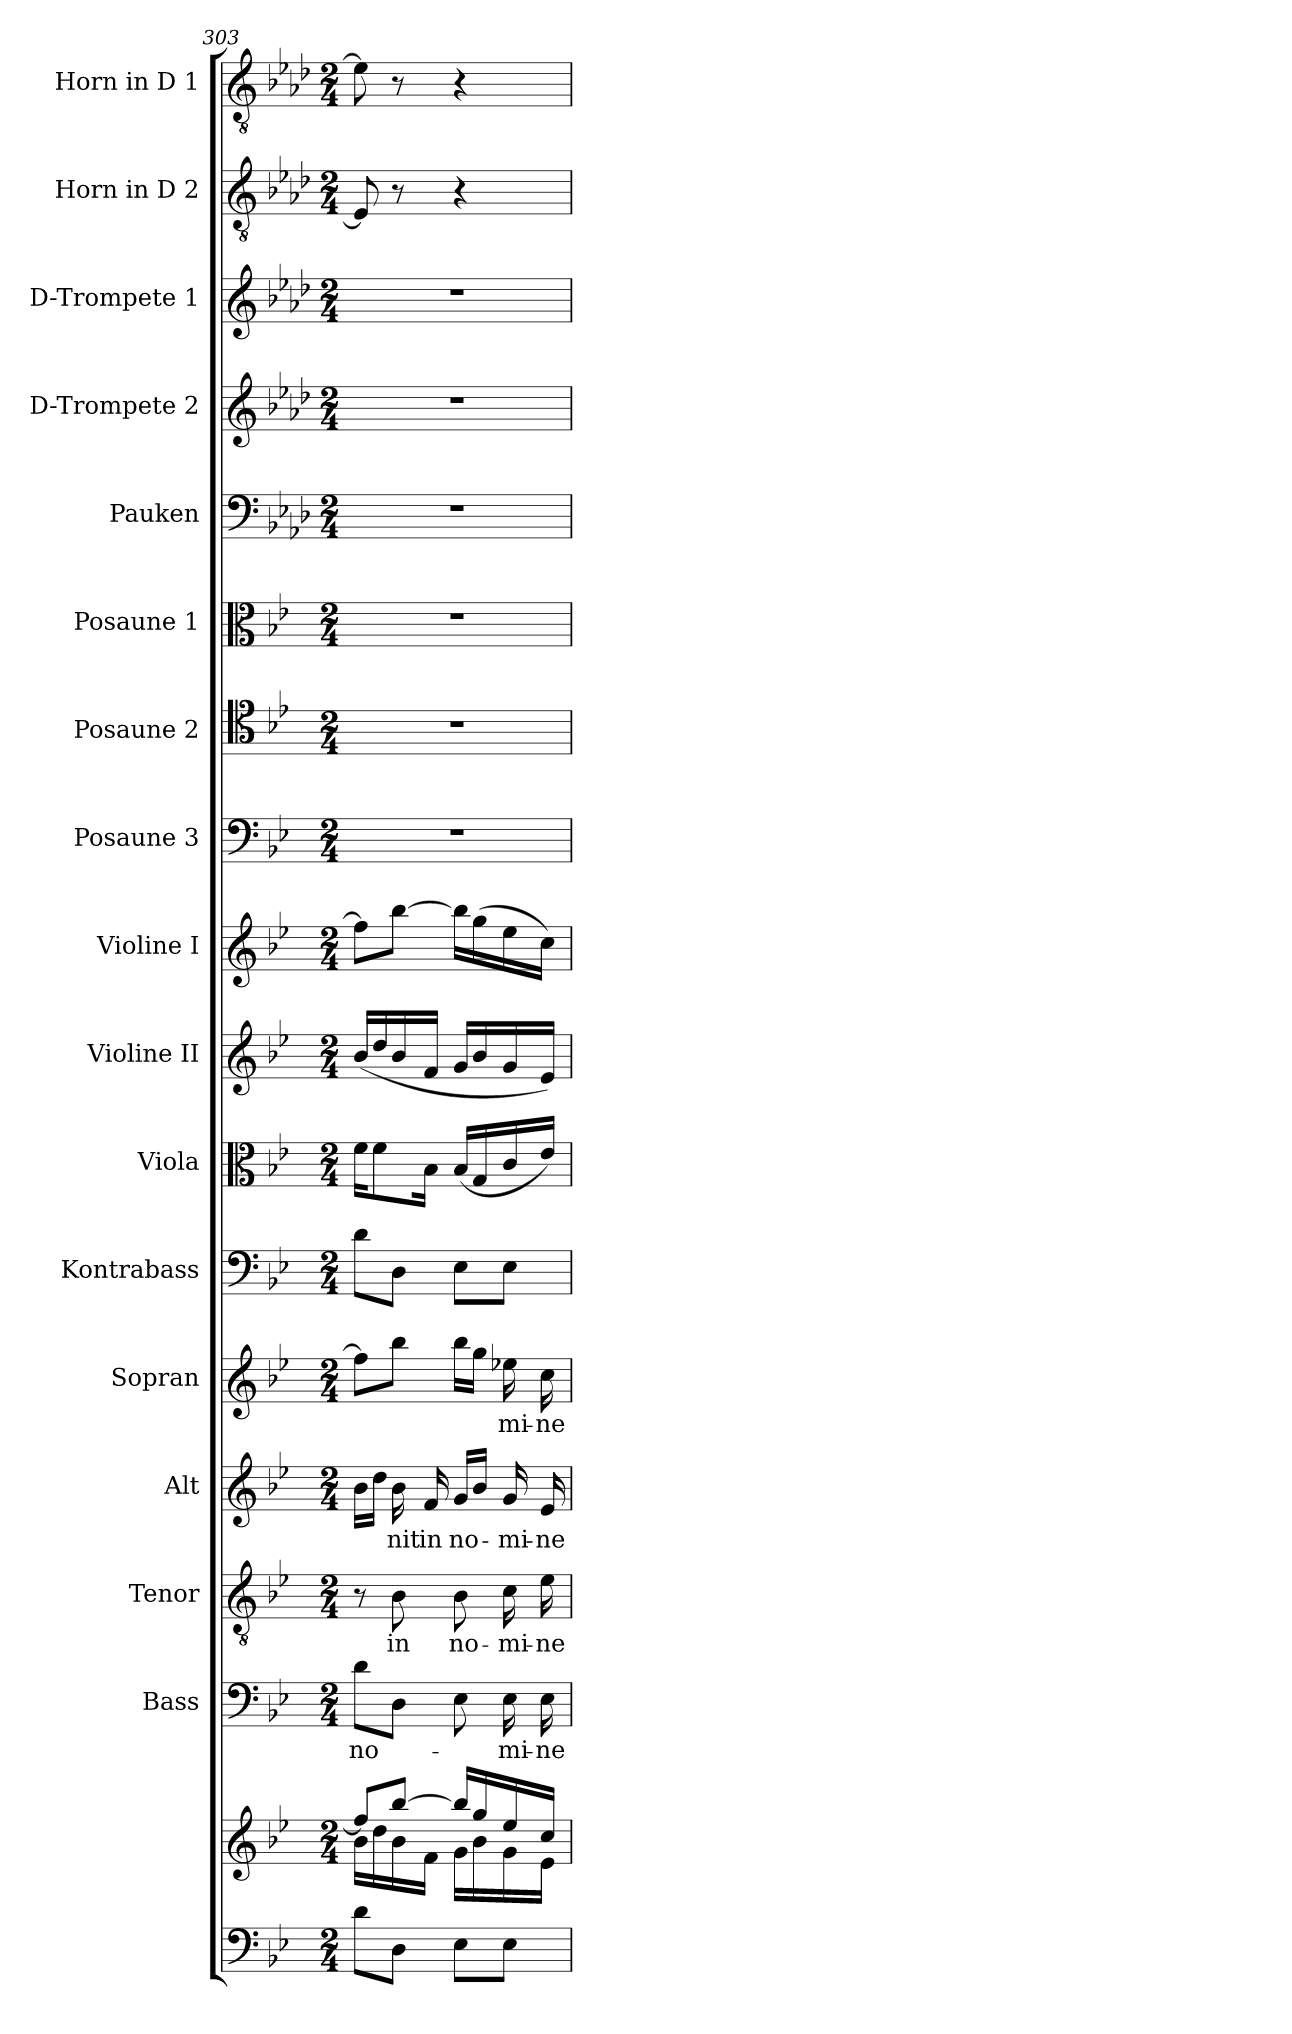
**kern	**kern	**kern	**text	**kern	**text	**kern	**text	**kern	**text	**kern	**kern	**kern	**kern	**kern	**kern	**kern	**kern	**kern	**kern	**kern	**kern
*part17	*part17	*part16	*part16	*part15	*part15	*part14	*part14	*part13	*part13	*part12	*part11	*part10	*part9	*part8	*part7	*part6	*part5	*part4	*part3	*part2	*part1
*staff18	*staff17	*staff16	*staff16	*staff15	*staff15	*staff14	*staff14	*staff13	*staff13	*staff12	*staff11	*staff10	*staff9	*staff8	*staff7	*staff6	*staff5	*staff4	*staff3	*staff2	*staff1
*	*	*I"Bass	*	*I"Tenor	*	*I"Alt	*	*I"Sopran	*	*I"Kontrabass	*I"Viola	*I"Violine II	*I"Violine I	*I"Posaune 3	*I"Posaune 2	*I"Posaune 1	*I"Pauken	*I"D-Trompete 2	*I"D-Trompete 1	*I"Horn in D 2	*I"Horn in D 1
*	*	*I'B.	*	*I'T.	*	*I'A.	*	*I'S.	*	*I'Kb.	*I'Vla.	*I'Vl. II	*I'Vl. I	*I'Pos. 3	*I'Pos. 2	*I'Pos. 1	*I'Pk.	*I'D Trp. 2	*I'D Trp. 1	*I'Hrn. 2	*I'Hrn. 1
*clefF4	*clefG2	*clefF4	*	*clefGv2	*	*clefG2	*	*clefG2	*	*clefF4	*clefC3	*clefG2	*clefG2	*clefF4	*clefC4	*clefC3	*clefF4	*clefG2	*clefG2	*clefGv2	*clefGv2
*	*	*	*	*	*	*	*	*	*	*ITrd7c12	*	*	*	*	*	*	*ITrd-1c-2	*ITrd-1c-2	*ITrd-1c-2	*ITrd-1c-2	*ITrd-1c-2
*k[b-e-]	*k[b-e-]	*k[b-e-]	*	*k[b-e-]	*	*k[b-e-]	*	*k[b-e-]	*	*k[b-e-]	*k[b-e-]	*k[b-e-]	*k[b-e-]	*k[b-e-]	*k[b-e-]	*k[b-e-]	*k[b-e-]	*k[b-e-]	*k[b-e-]	*k[b-e-]	*k[b-e-]
*B-:	*B-:	*B-:	*	*B-:	*	*B-:	*	*B-:	*	*B-:	*B-:	*B-:	*B-:	*B-:	*B-:	*B-:	*B-:	*B-:	*B-:	*B-:	*B-:
*M2/4	*M2/4	*M2/4	*	*M2/4	*	*M2/4	*	*M2/4	*	*M2/4	*M2/4	*M2/4	*M2/4	*M2/4	*M2/4	*M2/4	*M2/4	*M2/4	*M2/4	*M2/4	*M2/4
=303	=303	=303	=303	=303	=303	=303	=303	=303	=303	=303	=303	=303	=303	=303	=303	=303	=303	=303	=303	=303	=303
*	*^	*	*	*	*	*	*	*	*	*	*	*	*	*	*	*	*	*	*	*	*
!	!	!	!	!LO:LY:b	!	!	!	!	!	!	!	!	!	!	!	!	!	!	!	!	!	!
8d\L	8ff/L]	16b-\LL	8d\L	no-	8r	.	16b-\LL	.	8ff\L]	.	8D\L	16f\KL	(<16b-/LL	8ff\L]	2r	2r	2r	2r	2r	2r	8F/]	8f\]
.	.	16dd\	.	.	.	.	16dd\JJ	.	.	.	.	8f\	16dd/	.	.	.	.	.	.	.	.	.
!	!	!	!	!	!	!LO:LY:b	!	!LO:LY:b	!	!	!	!	!	!	!	!	!	!	!	!	!	!
8D\J	[>8bb-/J	16b-\	8D\J	.	8B-\	in	16b-\	-nit	8bb-\J	.	8DD\J	.	16b-/	[8bb-\J	.	.	.	.	.	.	8r	8r
!	!	!	!	!	!	!	!	!LO:LY:b	!	!	!	!	!	!	!	!	!	!	!	!	!	!
.	.	16f\JJ	.	.	.	.	16f/	in	.	.	.	16B-\Jk	16f/JJ	.	.	.	.	.	.	.	.	.
!	!	!	!	!	!	!LO:LY:b	!	!LO:LY:b	!	!	!	!	!	!	!	!	!	!	!	!	!	!
8E-\L	16bb-/LL]	16g\LL	8E-\	.	8B-\	no-	16g/LL	no-	16bb-\LL	.	8EE-\L	(<16B-/LL	16g/LL	16bb-\LL]	.	.	.	.	.	.	4r	4r
.	16gg/	16b-\	.	.	.	.	16b-/JJ	.	16gg\JJ	.	.	16G/	16b-/	(>16gg\	.	.	.	.	.	.	.	.
!	!	!	!	!LO:LY:b	!	!LO:LY:b	!	!LO:LY:b	!	!LO:LY:b	!	!	!	!	!	!	!	!	!	!	!	!
8E-\J	16ee-/	16g\	16E-\	-mi-	16c\	-mi-	16g/	-mi-	16ee-X\	-mi-	8EE-\J	16c/	16g/	16ee-\	.	.	.	.	.	.	.	.
!	!	!	!	!LO:LY:b	!	!LO:LY:b	!	!LO:LY:b	!	!LO:LY:b	!	!	!	!	!	!	!	!	!	!	!	!
.	16cc/JJ	16e-\JJ	16E-\	-ne	16e-\	-ne	16e-/	-ne	16cc\	-ne	.	16e-/JJ)	16e-/JJ)	16cc\JJ)	.	.	.	.	.	.	.	.
*	*v	*v	*	*	*	*	*	*	*	*	*	*	*	*	*	*	*	*	*	*	*	*
=	=	=	=	=	=	=	=	=	=	=	=	=	=	=	=	=	=	=	=	=	=
*-	*-	*-	*-	*-	*-	*-	*-	*-	*-	*-	*-	*-	*-	*-	*-	*-	*-	*-	*-	*-	*-
